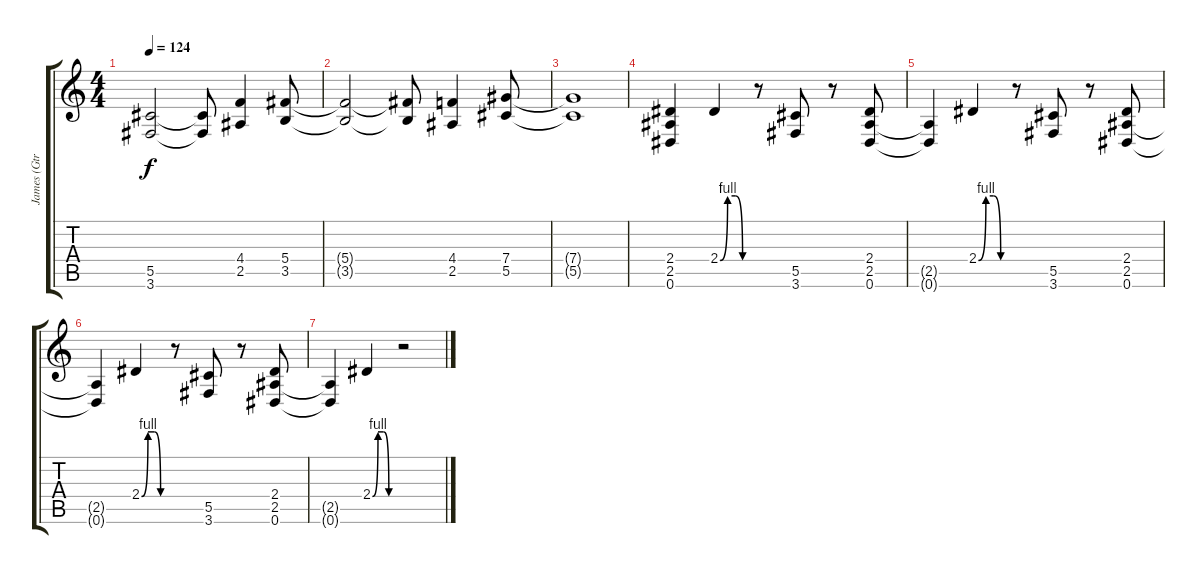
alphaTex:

\track ("James (Gtr. 3)" "James (Gtr") {instrument distortionguitar}
\staff {score tabs}
\tuning (Eb4 Bb3 Gb3 Db3 Ab2 Eb2) {hide}
\ts (4 4)
\tempo 124
\clef g2
\ks c
(5.5{t} 3.6{t}).2{dy f} (5.5{t} 3.6{t}).8 (4.4 2.5).4 (5.4 3.5).8 |
(5.4{t} 3.5{t}).2 (5.4{t} 3.5{t}).8 (4.4 2.5).4 (7.4 5.5).8 |
(7.4{t} 5.5{t}).1 |
(2.4 2.5 0.6).4 2.4{be (custom 0 0 15 4 30 4 45 0 60 0)}.4 r.8 (5.5 3.6).8 r.8 (2.4 2.5 0.6).8 |
(2.5{t} 0.6{t}).4 2.4{be (custom 0 0 15 4 30 4 45 0 60 0)}.4 r.8 (5.5 3.6).8 r.8 (2.4 2.5 0.6).8 |
(2.5{t} 0.6{t}).4 2.4{be (custom 0 0 15 4 30 4 45 0 60 0)}.4 r.8 (5.5 3.6).8 r.8 (2.4 2.5 0.6).8 |
(2.5{t} 0.6{t}).4 2.4{be (custom 0 0 15 4 30 4 45 0 60 0)}.4 r.2
